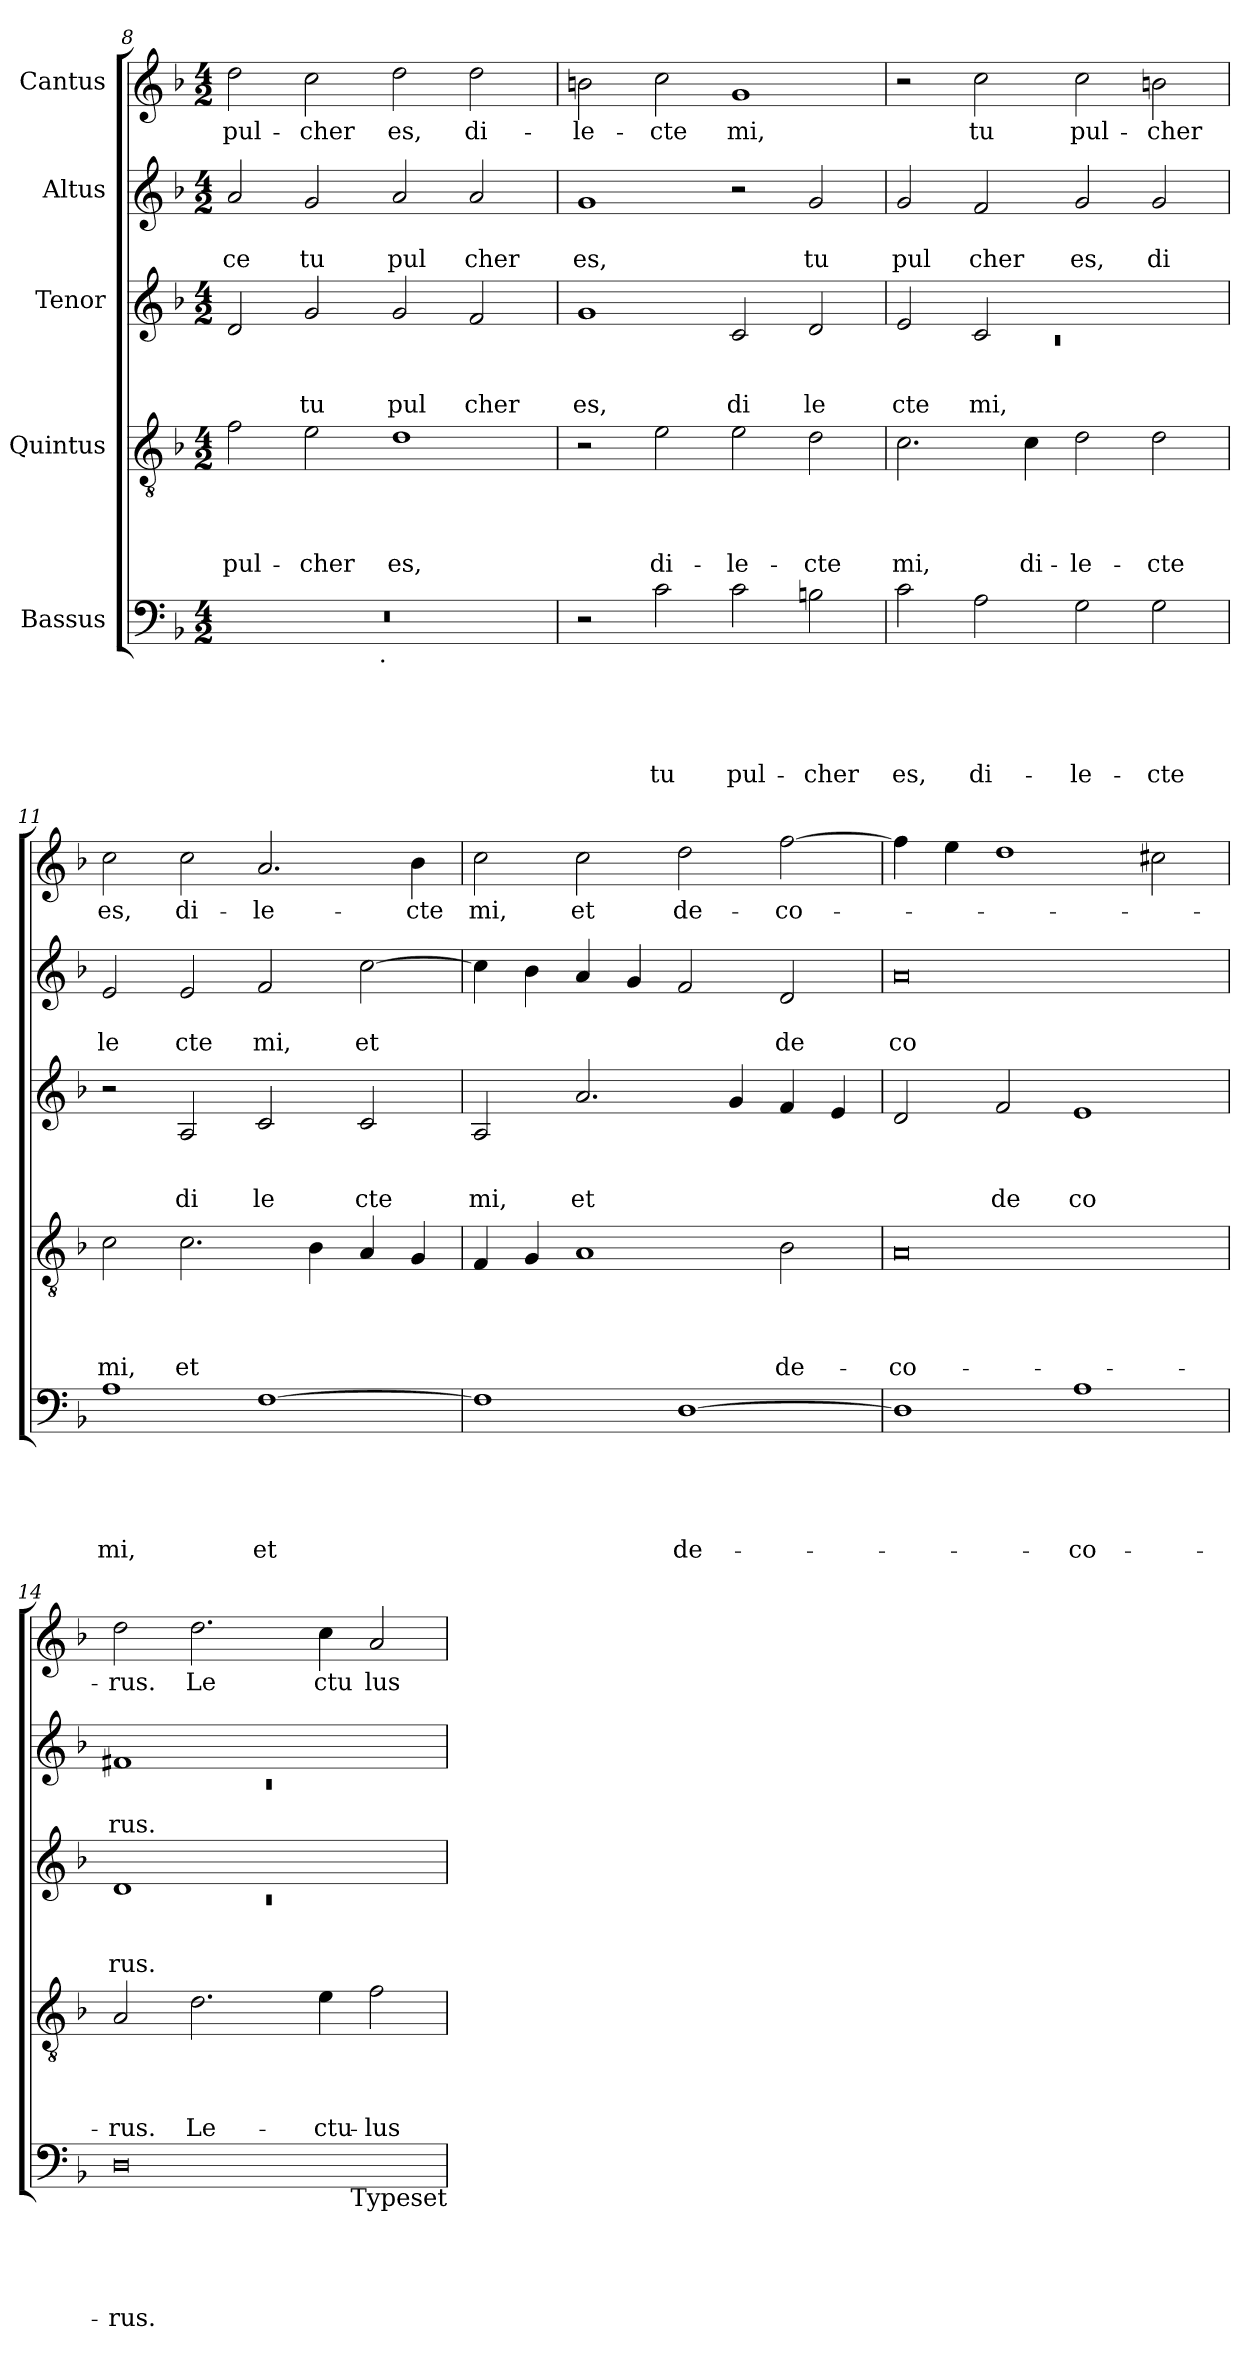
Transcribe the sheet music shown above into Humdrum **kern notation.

**kern	**text	**text	**text	**text	**text	**kern	**text	**text	**text	**text	**kern	**text	**text	**text	**kern	**text	**text	**kern	**text
*part5	*part5	*part5	*part5	*part5	*part5	*part4	*part4	*part4	*part4	*part4	*part3	*part3	*part3	*part3	*part2	*part2	*part2	*part1	*part1
*staff5	*staff5	*staff5	*staff5	*staff5	*staff5	*staff4	*staff4	*staff4	*staff4	*staff4	*staff3	*staff3	*staff3	*staff3	*staff2	*staff2	*staff2	*staff1	*staff1
*I"Bassus	*	*	*	*	*	*I"Quintus	*	*	*	*	*I"Tenor	*	*	*	*I"Altus	*	*	*I"Cantus	*
*clefF4	*	*	*	*	*	*clefGv2	*	*	*	*	*clefG2	*	*	*	*clefG2	*	*	*clefG2	*
*k[b-]	*	*	*	*	*	*k[b-]	*	*	*	*	*k[b-]	*	*	*	*k[b-]	*	*	*k[b-]	*
*F:	*	*	*	*	*	*F:	*	*	*	*	*F:	*	*	*	*F:	*	*	*F:	*
*M4/2	*	*	*	*	*	*M4/2	*	*	*	*	*M4/2	*	*	*	*M4/2	*	*	*M4/2	*
=8	=8	=8	=8	=8	=8	=8	=8	=8	=8	=8	=8	=8	=8	=8	=8	=8	=8	=8	=8
!	!	!	!	!	!	!	!	!	!	!LO:LY:b	!	!	!	!	!	!	!LO:LY:b	!	!LO:LY:b
*^	*	*	*	*	*	*	*	*	*	*	*	*	*	*	*	*	*	*	*
0r	2ryy	.	.	.	.	.	2f\	.	.	.	pul-	2d/	.	.	.	2a/	.	ce	2dd\	pul-
!	!	!	!	!	!	!	!	!	!	!	!LO:LY:b	!	!	!	!LO:LY:b	!	!	!LO:LY:b	!	!LO:LY:b
.	4...ryy	.	.	.	.	.	2e\	.	.	.	-cher	2g/	.	.	tu	2g/	.	tu	2cc\	-cher
!	!LO:TX:b:t=.	!	!	!	!	!	!	!	!	!	!	!	!	!	!	!	!	!	!	!
.	1ryy	.	.	.	.	.	.	.	.	.	.	.	.	.	.	.	.	.	.	.
!	!	!	!	!	!	!	!	!	!	!	!LO:LY:b	!	!	!	!LO:LY:b	!	!	!LO:LY:b	!	!LO:LY:b
.	.	.	.	.	.	.	1d	.	.	.	es,	2g/	.	.	pul	2a/	.	pul	2dd\	es,
!	!	!	!	!	!	!	!	!	!	!	!	!	!	!	!LO:LY:b	!	!	!LO:LY:b	!	!LO:LY:b
.	.	.	.	.	.	.	.	.	.	.	.	2f/	.	.	cher	2a/	.	cher	2dd\	di-
.	32ryy	.	.	.	.	.	.	.	.	.	.	.	.	.	.	.	.	.	.	.
=9	=9	=9	=9	=9	=9	=9	=9	=9	=9	=9	=9	=9	=9	=9	=9	=9	=9	=9	=9	=9
!	!	!	!	!	!	!	!	!	!	!	!	!	!	!	!LO:LY:b	!	!	!LO:LY:b	!	!LO:LY:b
*v	*v	*	*	*	*	*	*	*	*	*	*	*	*	*	*	*	*	*	*	*
2r	.	.	.	.	.	2r	.	.	.	.	1g	.	.	es,	1g	.	es,	2bn\	-le-
!	!	!	!	!	!LO:LY:b	!	!	!	!	!LO:LY:b	!	!	!	!	!	!	!	!	!LO:LY:b
2c\	.	.	.	.	tu	2e\	.	.	.	di-	.	.	.	.	.	.	.	2cc\	-cte
!	!	!	!	!	!LO:LY:b	!	!	!	!	!LO:LY:b	!	!	!	!LO:LY:b	!	!	!	!	!LO:LY:b
2c\	.	.	.	.	pul-	2e\	.	.	.	-le-	2c/	.	.	di	2r	.	.	1g	mi,
!	!	!	!	!	!LO:LY:b	!	!	!	!	!LO:LY:b	!	!	!	!LO:LY:b	!	!	!LO:LY:b	!	!
2Bn\	.	.	.	.	-cher	2d\	.	.	.	-cte	2d/	.	.	le	2g/	.	tu	.	.
=10	=10	=10	=10	=10	=10	=10	=10	=10	=10	=10	=10	=10	=10	=10	=10	=10	=10	=10	=10
*	*	*	*	*	*	*	*	*	*	*	*^	*	*	*	*	*	*	*	*
!	!	!	!	!	!LO:LY:b	!	!	!	!	!LO:LY:b	!	!LO:N:vis=1	!	!	!LO:LY:b	!	!	!LO:LY:b	!	!
2c\	.	.	.	.	es,	2.c\	.	.	.	mi,	2e/	0rc	.	.	cte	2g/	.	pul	2r	.
!	!	!	!	!	!LO:LY:b	!	!	!	!	!	!	!	!	!	!LO:LY:b	!	!	!LO:LY:b	!	!LO:LY:b
2A\	.	.	.	.	di-	.	.	.	.	.	2c/	.	.	.	mi,	2f/	.	cher	2cc\	tu
!	!	!	!	!	!	!	!	!	!	!LO:LY:b	!	!	!	!	!	!	!	!	!	!
.	.	.	.	.	.	4c\	.	.	.	di-	.	.	.	.	.	.	.	.	.	.
!	!	!	!	!	!LO:LY:b	!	!	!	!	!LO:LY:b	!	!	!	!	!	!	!	!LO:LY:b	!	!LO:LY:b
2G\	.	.	.	.	-le-	2d\	.	.	.	-le-	1ryy	.	.	.	.	2g/	.	es,	2cc\	pul-
!	!	!	!	!	!LO:LY:b	!	!	!	!	!LO:LY:b	!	!	!	!	!	!	!	!LO:LY:b	!	!LO:LY:b
2G\	.	.	.	.	-cte	2d\	.	.	.	-cte	.	.	.	.	.	2g/	.	di	2bn\	-cher
*	*	*	*	*	*	*	*	*	*	*	*v	*v	*	*	*	*	*	*	*	*
=11	=11	=11	=11	=11	=11	=11	=11	=11	=11	=11	=11	=11	=11	=11	=11	=11	=11	=11	=11
!	!	!	!	!	!LO:LY:b	!	!	!	!	!LO:LY:b	!	!	!	!	!	!	!LO:LY:b	!	!LO:LY:b
1A	.	.	.	.	mi,	2c\	.	.	.	mi,	2r	.	.	.	2e/	.	le	2cc\	es,
!	!	!	!	!	!	!	!	!	!	!LO:LY:b	!	!	!	!LO:LY:b	!	!	!LO:LY:b	!	!LO:LY:b
.	.	.	.	.	.	2.c\	.	.	.	et	2A/	.	.	di	2e/	.	cte	2cc\	di-
!	!	!	!	!	!LO:LY:b	!	!	!	!	!	!	!	!	!LO:LY:b	!	!	!LO:LY:b	!	!LO:LY:b
[>1F	.	.	.	.	et	.	.	.	.	.	2c/	.	.	le	2f/	.	mi,	2.a/	-le-
.	.	.	.	.	.	4B-\	.	.	.	.	.	.	.	.	.	.	.	.	.
!	!	!	!	!	!	!	!	!	!	!	!	!	!	!LO:LY:b	!	!	!LO:LY:b	!	!
.	.	.	.	.	.	4A/	.	.	.	.	2c/	.	.	cte	[>2cc\	.	et	.	.
!	!	!	!	!	!	!	!	!	!	!	!	!	!	!	!	!	!	!	!LO:LY:b
.	.	.	.	.	.	4G/	.	.	.	.	.	.	.	.	.	.	.	4b-\	-cte
=12	=12	=12	=12	=12	=12	=12	=12	=12	=12	=12	=12	=12	=12	=12	=12	=12	=12	=12	=12
!	!	!	!	!	!	!	!	!	!	!	!	!	!	!LO:LY:b	!	!	!	!	!LO:LY:b
1F]	.	.	.	.	.	4F/	.	.	.	.	2A/	.	.	mi,	4cc\]	.	.	2cc\	mi,
.	.	.	.	.	.	4G/	.	.	.	.	.	.	.	.	4b-\	.	.	.	.
!	!	!	!	!	!	!	!	!	!	!	!	!	!	!LO:LY:b	!	!	!	!	!LO:LY:b
.	.	.	.	.	.	1A	.	.	.	.	2.a/	.	.	et	4a/	.	.	2cc\	et
.	.	.	.	.	.	.	.	.	.	.	.	.	.	.	4g/	.	.	.	.
!	!	!	!	!	!LO:LY:b	!	!	!	!	!	!	!	!	!	!	!	!	!	!LO:LY:b
[>1D	.	.	.	.	de-	.	.	.	.	.	.	.	.	.	2f/	.	.	2dd\	de-
.	.	.	.	.	.	.	.	.	.	.	4g/	.	.	.	.	.	.	.	.
!	!	!	!	!	!	!	!	!	!	!LO:LY:b	!	!	!	!	!	!	!LO:LY:b	!	!LO:LY:b
.	.	.	.	.	.	2B-\	.	.	.	de-	4f/	.	.	.	2d/	.	de	[>2ff\	-co-
.	.	.	.	.	.	.	.	.	.	.	4e/	.	.	.	.	.	.	.	.
=13	=13	=13	=13	=13	=13	=13	=13	=13	=13	=13	=13	=13	=13	=13	=13	=13	=13	=13	=13
!	!	!	!	!	!	!	!	!	!	!LO:LY:b	!	!	!	!	!	!	!LO:LY:b	!	!
1D]	.	.	.	.	.	0A	.	.	.	-co-	2d/	.	.	.	0a	.	co	4ff\]	.
.	.	.	.	.	.	.	.	.	.	.	.	.	.	.	.	.	.	4ee\	.
!	!	!	!	!	!	!	!	!	!	!	!	!	!	!LO:LY:b	!	!	!	!	!
.	.	.	.	.	.	.	.	.	.	.	2f/	.	.	de	.	.	.	1dd	.
!	!	!	!	!	!LO:LY:b	!	!	!	!	!	!	!	!	!LO:LY:b	!	!	!	!	!
1A	.	.	.	.	-co-	.	.	.	.	.	1e	.	.	co	.	.	.	.	.
.	.	.	.	.	.	.	.	.	.	.	.	.	.	.	.	.	.	2cc#\	.
!!LO:LB:g=z
=14	=14	=14	=14	=14	=14	=14	=14	=14	=14	=14	=14	=14	=14	=14	=14	=14	=14	=14	=14
*	*	*	*	*	*	*	*	*	*	*	*^	*	*	*	*^	*	*	*	*
!	!	!	!	!	!LO:LY:b	!	!	!	!	!LO:LY:b	!	!LO:N:vis=1	!	!	!LO:LY:b	!	!LO:N:vis=1	!	!LO:LY:b	!	!LO:LY:b
0D	.	.	.	.	-rus.	2A/	.	.	.	-rus.	1d	0rc	.	.	rus.	1f#X	0rc	.	rus.	2dd\	-rus.
!	!	!	!	!	!	!	!	!	!	!LO:LY:b	!	!	!	!	!	!	!	!	!	!	!LO:LY:b
.	.	.	.	.	.	2.d\	.	.	.	Le-	.	.	.	.	.	.	.	.	.	2.dd\	Le
.	.	.	.	.	.	.	.	.	.	.	1ryy	.	.	.	.	1ryy	.	.	.	.	.
!	!	!	!	!	!	!	!	!	!	!LO:LY:b	!	!	!	!	!	!	!	!	!	!	!LO:LY:b
.	.	.	.	.	.	4e\	.	.	.	-ctu-	.	.	.	.	.	.	.	.	.	4cc\	ctu
!	!	!	!	!	!	!	!	!	!	!LO:LY:b	!	!	!	!	!	!	!	!	!	!	!LO:LY:b
.	.	.	.	.	.	2f\	.	.	.	-lus	.	.	.	.	.	.	.	.	.	2a/	lus
*	*	*	*	*	*	*	*	*	*	*	*v	*v	*	*	*	*	*	*	*	*	*
*	*	*	*	*	*	*	*	*	*	*	*	*	*	*	*v	*v	*	*	*	*
!LO:TX:b:t=Typeset	!	!	!	!	!	!	!	!	!	!	!	!	!	!	!	!	!	!	!
=	=	=	=	=	=	=	=	=	=	=	=	=	=	=	=	=	=	=	=
*-	*-	*-	*-	*-	*-	*-	*-	*-	*-	*-	*-	*-	*-	*-	*-	*-	*-	*-	*-
